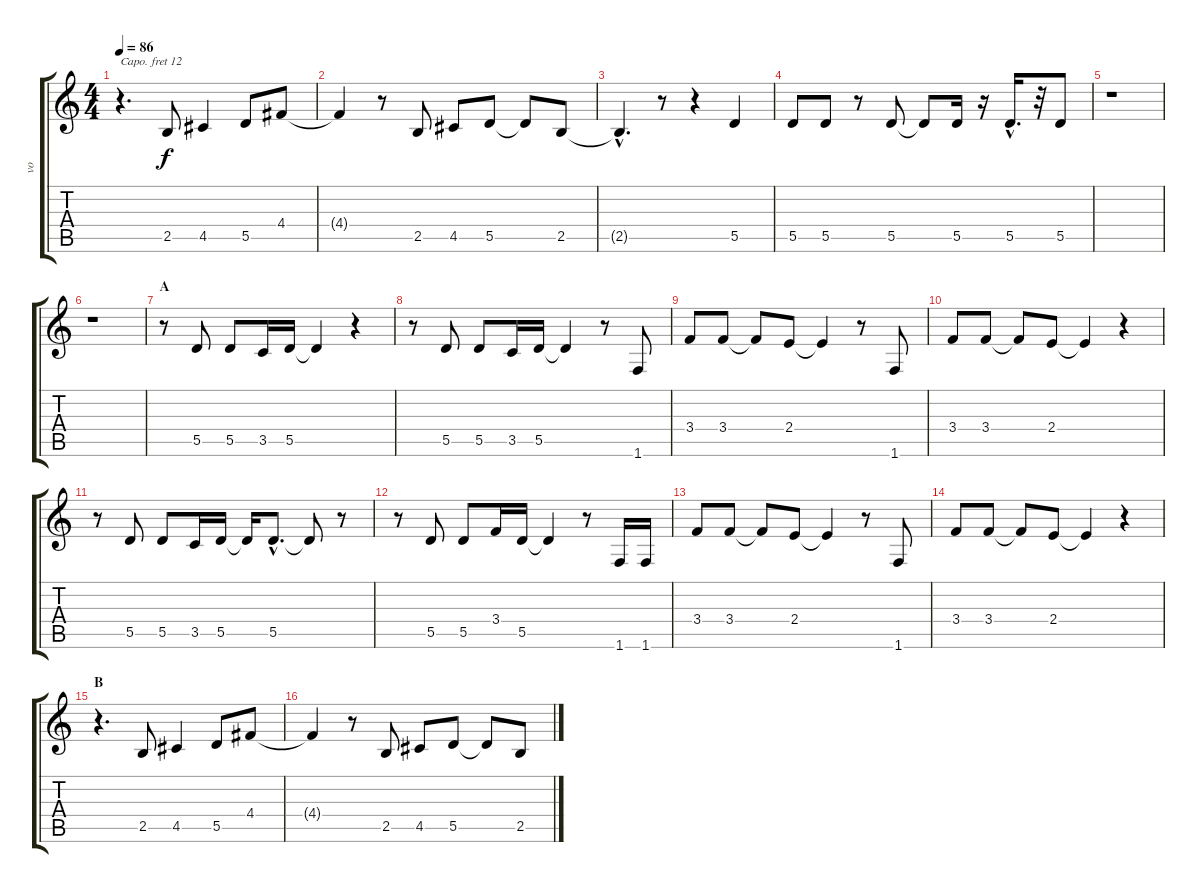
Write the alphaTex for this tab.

\track ("vo" "vo") {instrument altosax}
\staff {score tabs}
\capo 12
\tuning (E4 B3 G3 D3 A2 E2) {hide}
\ts (4 4)
\tempo 86
\clef g2
\ks c
r.4{d dy f} 2.5.8 4.5.4 5.5.8 4.4.8 |
4.4{t}.4 r.8 2.5.8 4.5.8 5.5.8 5.5{t}.8 2.5.8 |
2.5{hac t}.4{d} r.8 r.4 5.5.4 |
5.5.8 5.5.8 r.8 5.5.8 5.5{t}.8 5.5.16 r.16 5.5{hac}.16{d} r.32 5.5.8 |
r.1 |
r.1 |
\section ("" "A")
r.8 5.5.8 5.5.8 3.5.16 5.5.16 5.5{t}.4 r.4 |
r.8 5.5.8 5.5.8 3.5.16 5.5.16 5.5{t}.4 r.8 1.6.8 |
3.4.8 3.4.8 3.4{t}.8 2.4.8 2.4{t}.4 r.8 1.6.8 |
3.4.8 3.4.8 3.4{t}.8 2.4.8 2.4{t}.4 r.4 |
r.8 5.5.8 5.5.8 3.5.16 5.5.16 5.5{t}.16 5.5{hac}.8{d} 5.5{t}.8 r.8 |
r.8 5.5.8 5.5.8 3.4.16 5.5.16 5.5{t}.4 r.8 1.6.16 1.6.16 |
3.4.8 3.4.8 3.4{t}.8 2.4.8 2.4{t}.4 r.8 1.6.8 |
3.4.8 3.4.8 3.4{t}.8 2.4.8 2.4{t}.4 r.4 |
\section ("" "B")
r.4{d} 2.5.8 4.5.4 5.5.8 4.4.8 |
4.4{t}.4 r.8 2.5.8 4.5.8 5.5.8 5.5{t}.8 2.5.8
